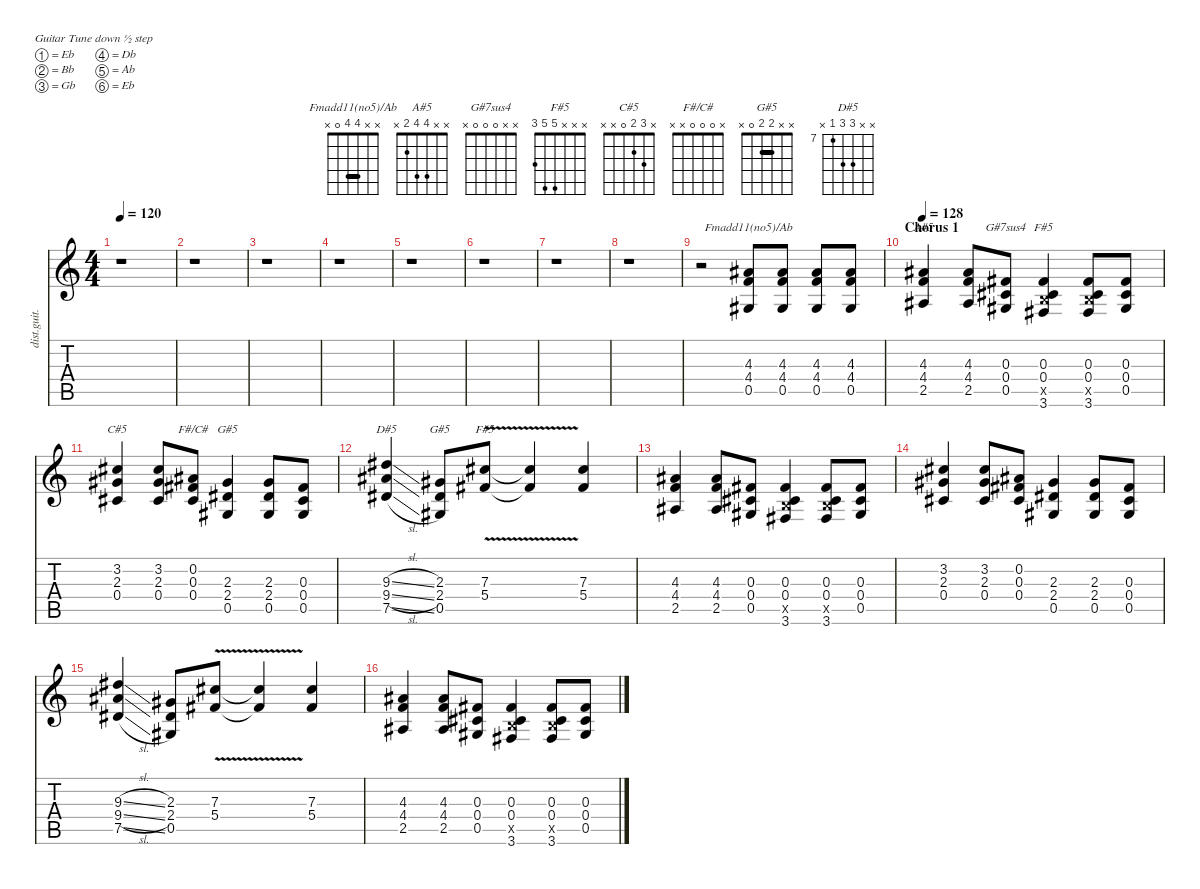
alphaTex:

\defaultSystemsLayout 4
\hideDynamics
\bracketExtendMode nobrackets
\otherSystemsTrackNameOrientation horizontal
\track ("James Iha (Distorted Lead)" "dist.guit.") {instrument distortionguitar}
\staff {score tabs}
\tuning (Eb4 Bb3 Gb3 Db3 Ab2 Eb2)
\chord ("Fmadd11(no5)/Ab" x x 4 4 0 x) {barre 4}
\chord ("A#5" x x 4 4 2 x)
\chord ("G#7sus4" x x 0 0 0 x)
\chord ("F#5" x x 0 0 x 3)
\chord ("C#5" x 3 2 0 x x)
\chord ("F#/C#" x 0 0 0 x x)
\chord ("G#5" x x 2 2 0 x) {barre 2}
\chord ("D#5" x x 9 9 7 x) {firstfret 7}
\chord ("F#5" x x x 5 5 3)
\ts (4 4)
\tempo 120
\clef g2
\ks c
r.1{dy mf beam Down} |
r.1{beam Down} |
r.1{beam Down} |
r.1{beam Down} |
r.1{beam Down} |
r.1{beam Down} |
r.1{beam Down} |
r.1{beam Down} |
r.2{beam Down} (4.3{acc #} 4.4 0.5{acc #}).8{ch "Fmadd11(no5)/Ab" beam Up} (4.3{acc #} 4.4 0.5{acc #}).8{beam Up} (4.3{acc #} 4.4 0.5{acc #}).8{beam Up} (4.3{acc #} 4.4 0.5{acc #}).8{beam Up} |
\section ("" "Chorus 1")
\tempo 128
(4.3{acc #} 4.4 2.5{acc #}).4{ch "A#5" beam Up} (4.3{acc #} 4.4 2.5{acc #}).8{beam Up} (0.3{acc #} 0.4{acc #} 0.5{acc #}).8{ch "G#7sus4" beam Up} (0.3{acc #} 0.4{acc #} 3.5{x} 3.6{acc #}).4{ch "F#5" beam Up} (0.3{acc #} 0.4{acc #} 3.5{x} 3.6{acc #}).8{beam Up} (0.3{acc #} 0.4{acc #} 0.5{acc #}).8{beam Up} |
(3.2{acc #} 2.3{acc #} 0.4{acc #}).4{ch "C#5" beam Up} (3.2{acc #} 2.3{acc #} 0.4{acc #}).8{beam Up} (0.2{acc #} 0.3{acc #} 0.4{acc #}).8{ch "F#/C#" beam Up} (2.3{acc #} 2.4{acc #} 0.5{acc #}).4{ch "G#5" beam Up} (2.3{acc #} 2.4{acc #} 0.5{acc #}).8{beam Up} (0.3{acc #} 0.4{acc #} 0.5{acc #}).8{beam Up} |
(9.3{sl acc #} 9.4{sl acc #} 7.5{sl acc #}).4{ch "D#5" beam Up} (2.3{acc #} 2.4{acc #} 0.5{acc #}).8{ch "G#5" beam Up} (7.3{v acc #} 5.4{v acc #}).8{ch "F#5" beam Up} (5.4{v t acc #} 7.3{v t acc #}).4{beam Up} (7.3{acc #} 5.4{acc #}).4{beam Up} |
(4.3{acc #} 4.4 2.5{acc #}).4{beam Up} (4.3{acc #} 4.4 2.5{acc #}).8{beam Up} (0.3{acc #} 0.4{acc #} 0.5{acc #}).8{beam Up} (0.3{acc #} 0.4{acc #} 3.5{x} 3.6{acc #}).4{beam Up} (0.3{acc #} 0.4{acc #} 3.5{x} 3.6{acc #}).8{beam Up} (0.3{acc #} 0.4{acc #} 0.5{acc #}).8{beam Up} |
(3.2{acc #} 2.3{acc #} 0.4{acc #}).4{beam Up} (3.2{acc #} 2.3{acc #} 0.4{acc #}).8{beam Up} (0.2{acc #} 0.3{acc #} 0.4{acc #}).8{beam Up} (2.3{acc #} 2.4{acc #} 0.5{acc #}).4{beam Up} (2.3{acc #} 2.4{acc #} 0.5{acc #}).8{beam Up} (0.3{acc #} 0.4{acc #} 0.5{acc #}).8{beam Up} |
(9.3{sl acc #} 9.4{sl acc #} 7.5{sl acc #}).4{beam Up} (2.3{acc #} 2.4{acc #} 0.5{acc #}).8{beam Up} (7.3{v acc #} 5.4{v acc #}).8{beam Up} (5.4{v t acc #} 7.3{v t acc #}).4{beam Up} (7.3{acc #} 5.4{acc #}).4{beam Up} |
(4.3{acc #} 4.4 2.5{acc #}).4{beam Up} (4.3{acc #} 4.4 2.5{acc #}).8{beam Up} (0.3{acc #} 0.4{acc #} 0.5{acc #}).8{beam Up} (0.3{acc #} 0.4{acc #} 3.5{x} 3.6{acc #}).4{beam Up} (0.3{acc #} 0.4{acc #} 3.5{x} 3.6{acc #}).8{beam Up} (0.3{acc #} 0.4{acc #} 0.5{acc #}).8{beam Up}
